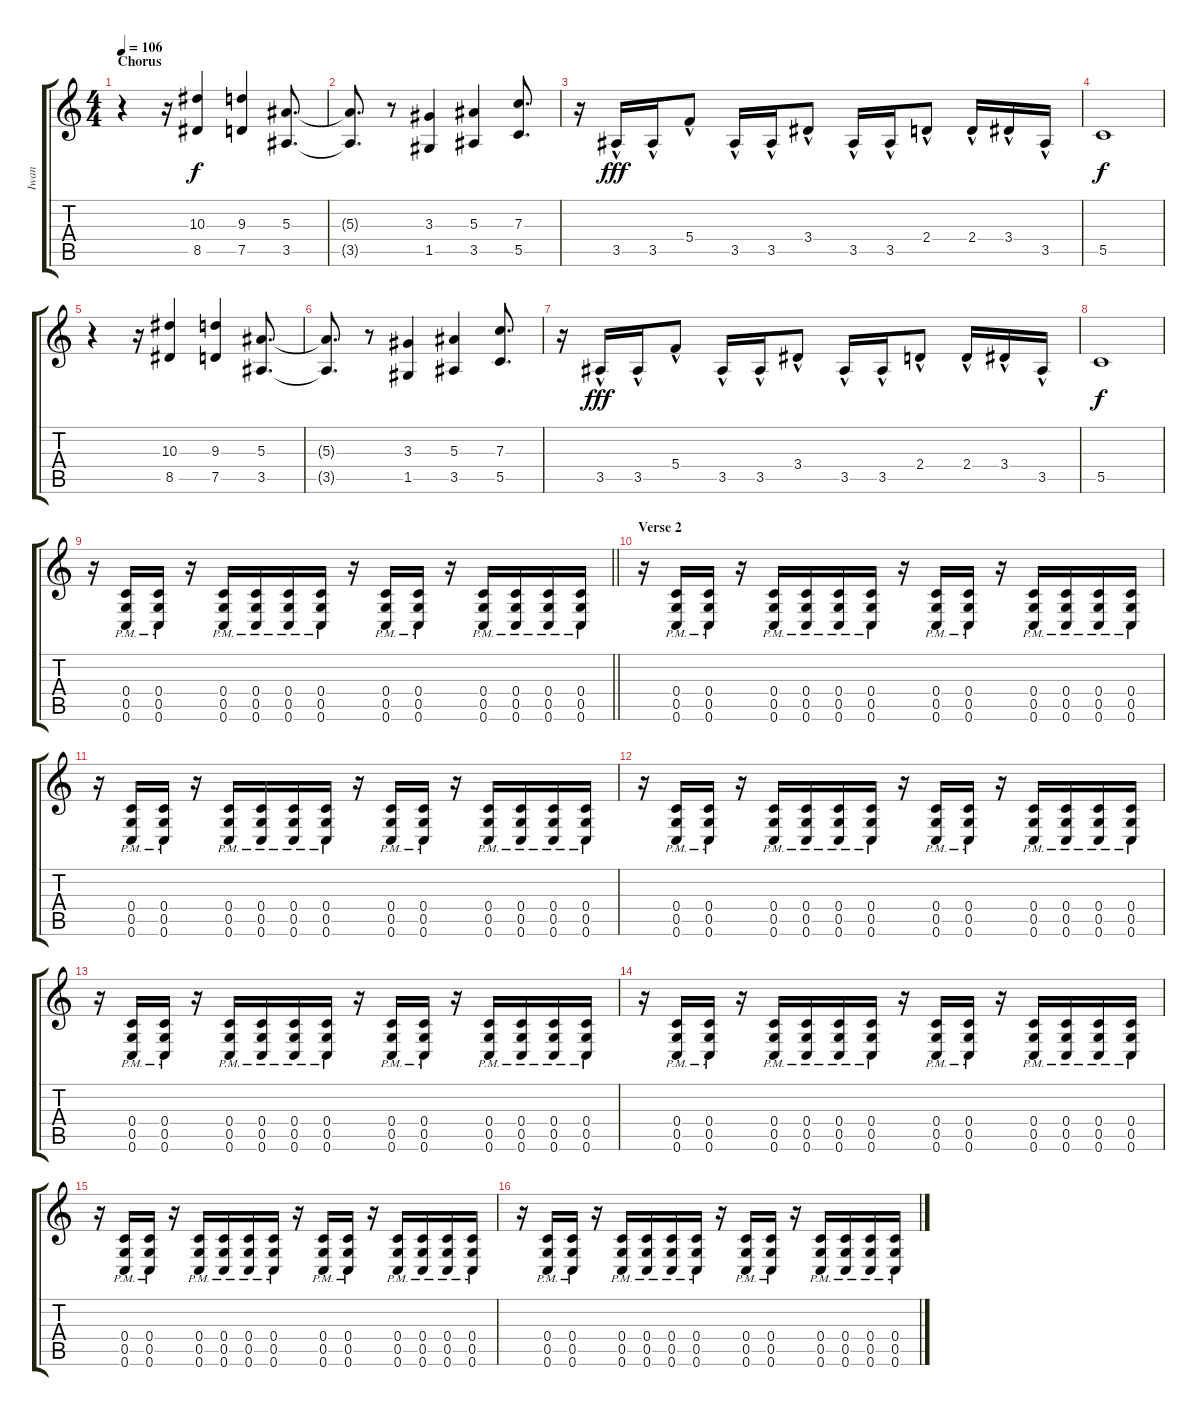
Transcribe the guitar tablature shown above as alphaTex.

\track ("Iwan" "Iwan") {instrument overdrivenguitar}
\staff {score tabs}
\tuning (D4 A3 F3 C3 G2 C2) {hide}
\ts (4 4)
\section ("" "Chorus")
\tempo 106
\clef g2
\ks c
r.4{dy f volume 11} r.16 (10.3 8.5).4 (9.3 7.5).4 (5.3 3.5).8{d} |
(5.3{t} 3.5{t}).8{d} r.8 (3.3 1.5).4 (5.3 3.5).4 (7.3 5.5).8{d} |
r.16 3.5{hac}.16{dy fff} 3.5{hac}.16 5.4{hac}.8 3.5{hac}.16 3.5{hac}.16 3.4{hac}.8 3.5{hac}.16 3.5{hac}.16 2.4{hac}.8 2.4{hac}.16 3.4{hac}.16 3.5{hac}.16 |
5.5.1{dy f} |
r.4 r.16 (10.3 8.5).4 (9.3 7.5).4 (5.3 3.5).8{d} |
(5.3{t} 3.5{t}).8{d} r.8 (3.3 1.5).4 (5.3 3.5).4 (7.3 5.5).8{d} |
r.16 3.5{hac}.16{dy fff} 3.5{hac}.16 5.4{hac}.8 3.5{hac}.16 3.5{hac}.16 3.4{hac}.8 3.5{hac}.16 3.5{hac}.16 2.4{hac}.8 2.4{hac}.16 3.4{hac}.16 3.5{hac}.16 |
5.5.1{dy f} |
\barLineRight lightlight
r.16 (0.4{pm} 0.5{pm} 0.6{pm}).16{volume 14} (0.4{pm} 0.5{pm} 0.6{pm}).16 r.16 (0.4{pm} 0.5{pm} 0.6{pm}).16 (0.4{pm} 0.5{pm} 0.6{pm}).16 (0.4{pm} 0.5{pm} 0.6{pm}).16 (0.4{pm} 0.5{pm} 0.6{pm}).16 r.16 (0.4{pm} 0.5{pm} 0.6{pm}).16 (0.4{pm} 0.5{pm} 0.6{pm}).16 r.16 (0.4{pm} 0.5{pm} 0.6{pm}).16 (0.4{pm} 0.5{pm} 0.6{pm}).16 (0.4{pm} 0.5{pm} 0.6{pm}).16 (0.4{pm} 0.5{pm} 0.6{pm}).16 |
\section ("" "Verse 2")
r.16 (0.4{pm} 0.5{pm} 0.6{pm}).16 (0.4{pm} 0.5{pm} 0.6{pm}).16 r.16 (0.4{pm} 0.5{pm} 0.6{pm}).16 (0.4{pm} 0.5{pm} 0.6{pm}).16 (0.4{pm} 0.5{pm} 0.6{pm}).16 (0.4{pm} 0.5{pm} 0.6{pm}).16 r.16 (0.4{pm} 0.5{pm} 0.6{pm}).16 (0.4{pm} 0.5{pm} 0.6{pm}).16 r.16 (0.4{pm} 0.5{pm} 0.6{pm}).16 (0.4{pm} 0.5{pm} 0.6{pm}).16 (0.4{pm} 0.5{pm} 0.6{pm}).16 (0.4{pm} 0.5{pm} 0.6{pm}).16 |
r.16 (0.4{pm} 0.5{pm} 0.6{pm}).16 (0.4{pm} 0.5{pm} 0.6{pm}).16 r.16 (0.4{pm} 0.5{pm} 0.6{pm}).16 (0.4{pm} 0.5{pm} 0.6{pm}).16 (0.4{pm} 0.5{pm} 0.6{pm}).16 (0.4{pm} 0.5{pm} 0.6{pm}).16 r.16 (0.4{pm} 0.5{pm} 0.6{pm}).16 (0.4{pm} 0.5{pm} 0.6{pm}).16 r.16 (0.4{pm} 0.5{pm} 0.6{pm}).16 (0.4{pm} 0.5{pm} 0.6{pm}).16 (0.4{pm} 0.5{pm} 0.6{pm}).16 (0.4{pm} 0.5{pm} 0.6{pm}).16 |
r.16 (0.4{pm} 0.5{pm} 0.6{pm}).16 (0.4{pm} 0.5{pm} 0.6{pm}).16 r.16 (0.4{pm} 0.5{pm} 0.6{pm}).16 (0.4{pm} 0.5{pm} 0.6{pm}).16 (0.4{pm} 0.5{pm} 0.6{pm}).16 (0.4{pm} 0.5{pm} 0.6{pm}).16 r.16 (0.4{pm} 0.5{pm} 0.6{pm}).16 (0.4{pm} 0.5{pm} 0.6{pm}).16 r.16 (0.4{pm} 0.5{pm} 0.6{pm}).16 (0.4{pm} 0.5{pm} 0.6{pm}).16 (0.4{pm} 0.5{pm} 0.6{pm}).16 (0.4{pm} 0.5{pm} 0.6{pm}).16 |
r.16 (0.4{pm} 0.5{pm} 0.6{pm}).16 (0.4{pm} 0.5{pm} 0.6{pm}).16 r.16 (0.4{pm} 0.5{pm} 0.6{pm}).16 (0.4{pm} 0.5{pm} 0.6{pm}).16 (0.4{pm} 0.5{pm} 0.6{pm}).16 (0.4{pm} 0.5{pm} 0.6{pm}).16 r.16 (0.4{pm} 0.5{pm} 0.6{pm}).16 (0.4{pm} 0.5{pm} 0.6{pm}).16 r.16 (0.4{pm} 0.5{pm} 0.6{pm}).16 (0.4{pm} 0.5{pm} 0.6{pm}).16 (0.4{pm} 0.5{pm} 0.6{pm}).16 (0.4{pm} 0.5{pm} 0.6{pm}).16 |
r.16 (0.4{pm} 0.5{pm} 0.6{pm}).16 (0.4{pm} 0.5{pm} 0.6{pm}).16 r.16 (0.4{pm} 0.5{pm} 0.6{pm}).16 (0.4{pm} 0.5{pm} 0.6{pm}).16 (0.4{pm} 0.5{pm} 0.6{pm}).16 (0.4{pm} 0.5{pm} 0.6{pm}).16 r.16 (0.4{pm} 0.5{pm} 0.6{pm}).16 (0.4{pm} 0.5{pm} 0.6{pm}).16 r.16 (0.4{pm} 0.5{pm} 0.6{pm}).16 (0.4{pm} 0.5{pm} 0.6{pm}).16 (0.4{pm} 0.5{pm} 0.6{pm}).16 (0.4{pm} 0.5{pm} 0.6{pm}).16 |
r.16 (0.4{pm} 0.5{pm} 0.6{pm}).16 (0.4{pm} 0.5{pm} 0.6{pm}).16 r.16 (0.4{pm} 0.5{pm} 0.6{pm}).16 (0.4{pm} 0.5{pm} 0.6{pm}).16 (0.4{pm} 0.5{pm} 0.6{pm}).16 (0.4{pm} 0.5{pm} 0.6{pm}).16 r.16 (0.4{pm} 0.5{pm} 0.6{pm}).16 (0.4{pm} 0.5{pm} 0.6{pm}).16 r.16 (0.4{pm} 0.5{pm} 0.6{pm}).16 (0.4{pm} 0.5{pm} 0.6{pm}).16 (0.4{pm} 0.5{pm} 0.6{pm}).16 (0.4{pm} 0.5{pm} 0.6{pm}).16 |
r.16 (0.4{pm} 0.5{pm} 0.6{pm}).16 (0.4{pm} 0.5{pm} 0.6{pm}).16 r.16 (0.4{pm} 0.5{pm} 0.6{pm}).16 (0.4{pm} 0.5{pm} 0.6{pm}).16 (0.4{pm} 0.5{pm} 0.6{pm}).16 (0.4{pm} 0.5{pm} 0.6{pm}).16 r.16 (0.4{pm} 0.5{pm} 0.6{pm}).16 (0.4{pm} 0.5{pm} 0.6{pm}).16 r.16 (0.4{pm} 0.5{pm} 0.6{pm}).16 (0.4{pm} 0.5{pm} 0.6{pm}).16 (0.4{pm} 0.5{pm} 0.6{pm}).16 (0.4{pm} 0.5{pm} 0.6{pm}).16
